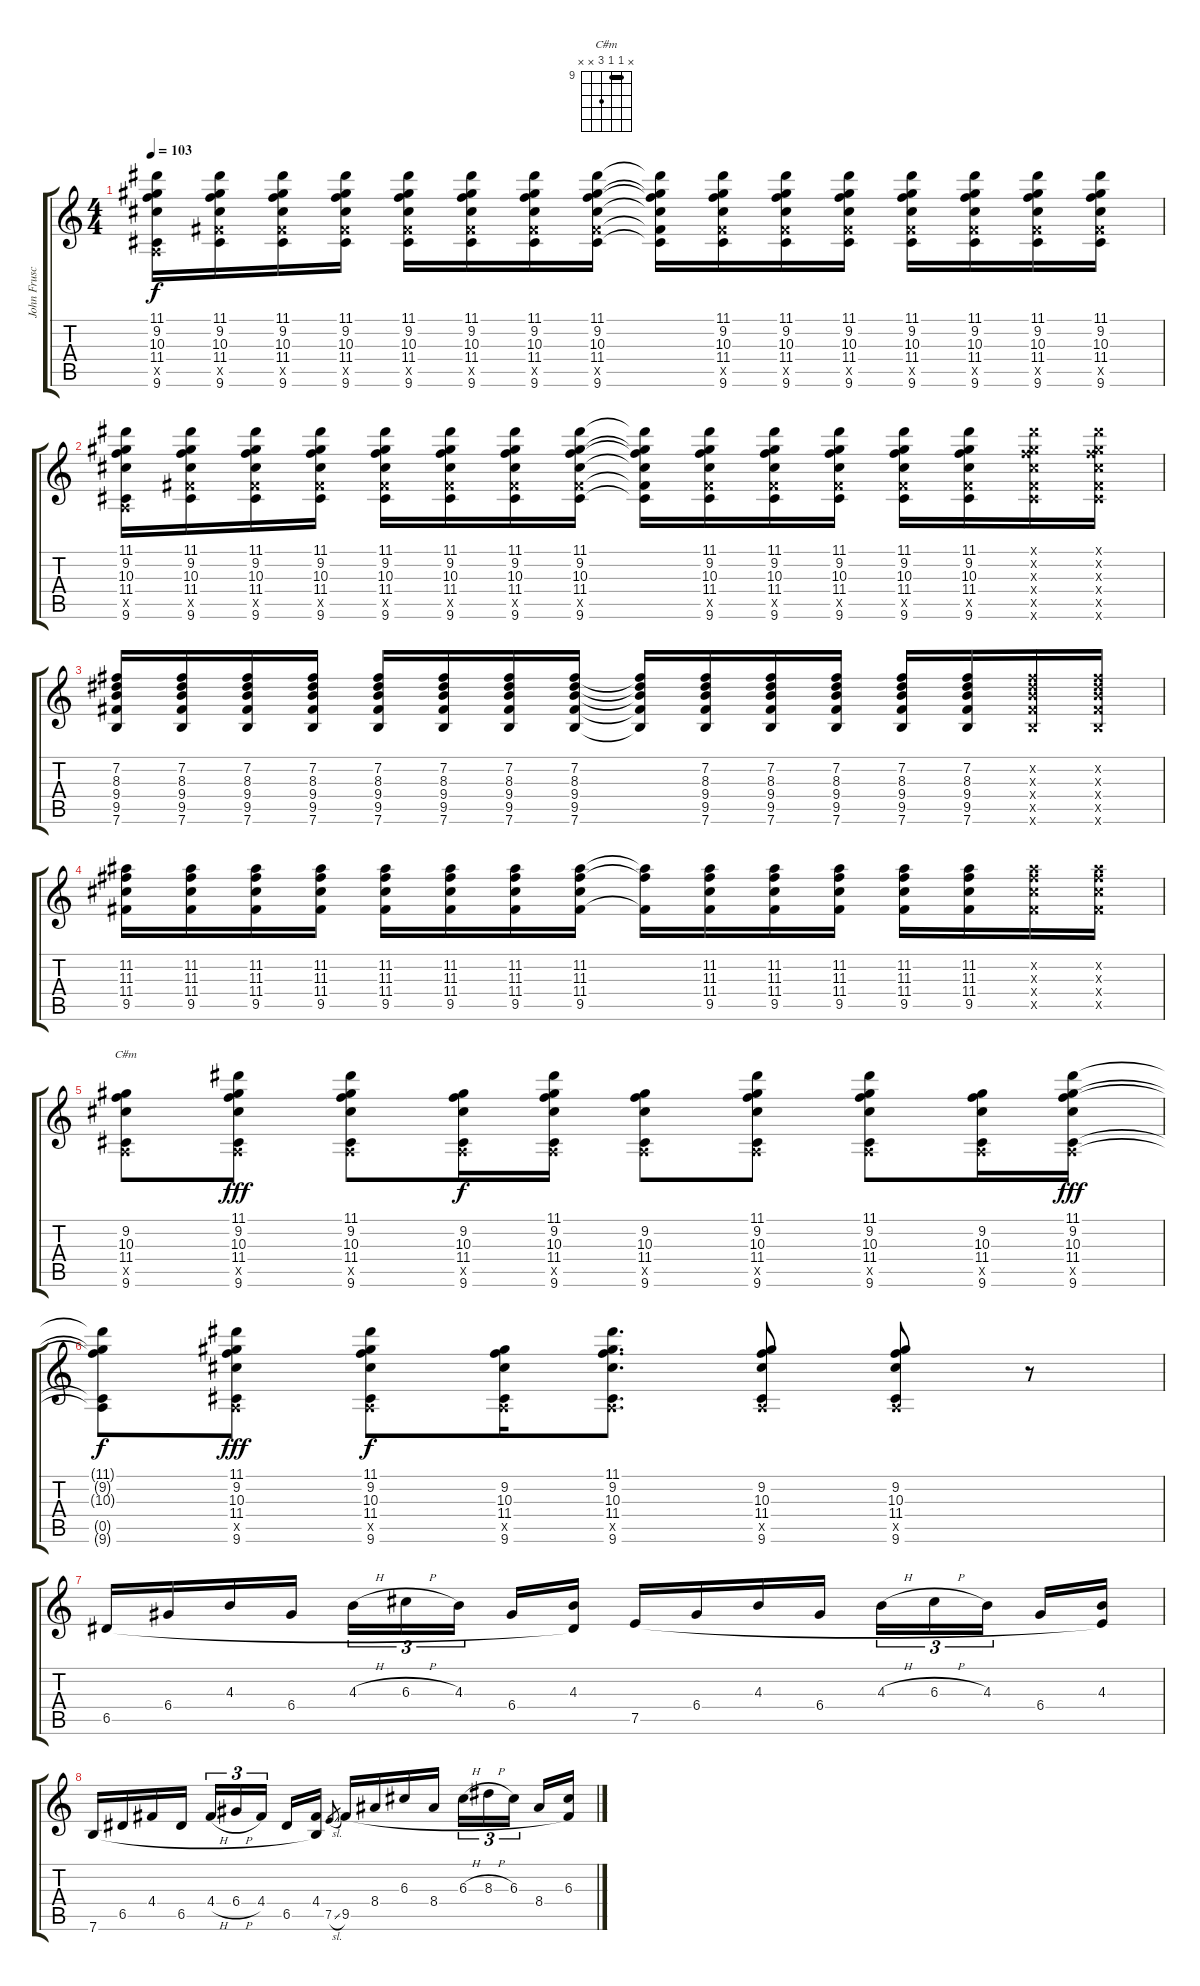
\track ("John Frusciante - Guitar" "John Frusc") {instrument electricguitarclean}
\staff {score tabs}
\tuning (E4 B3 G3 D3 A2 E2) {hide}
\chord ("C#m" x 9 9 11 x x) {firstfret 9 barre 9}
\ts (4 4)
\tempo 103
\clef g2
\ks c
(11.1 9.2 10.3 11.4 0.5{x} 9.6).16{dy f} (11.1 9.2 10.3 11.4 9.5{x} 9.6).16 (11.1 9.2 10.3 11.4 9.5{x} 9.6).16 (11.1 9.2 10.3 11.4 9.5{x} 9.6).16 (11.1 9.2 10.3 11.4 9.5{x} 9.6).16 (11.1 9.2 10.3 11.4 9.5{x} 9.6).16 (11.1 9.2 10.3 11.4 9.5{x} 9.6).16 (11.1 9.2 10.3 11.4 9.5{x} 9.6).16 (11.1{t} 9.2{t} 10.3{t} 11.4{t} 9.5{t} 9.6{t}).16 (11.1 9.2 10.3 11.4 9.5{x} 9.6).16 (11.1 9.2 10.3 11.4 9.5{x} 9.6).16 (11.1 9.2 10.3 11.4 9.5{x} 9.6).16 (11.1 9.2 10.3 11.4 9.5{x} 9.6).16 (11.1 9.2 10.3 11.4 9.5{x} 9.6).16 (11.1 9.2 10.3 11.4 9.5{x} 9.6).16 (11.1 9.2 10.3 11.4 9.5{x} 9.6).16 |
(11.1 9.2 10.3 11.4 0.5{x} 9.6).16 (11.1 9.2 10.3 11.4 9.5{x} 9.6).16 (11.1 9.2 10.3 11.4 9.5{x} 9.6).16 (11.1 9.2 10.3 11.4 9.5{x} 9.6).16 (11.1 9.2 10.3 11.4 9.5{x} 9.6).16 (11.1 9.2 10.3 11.4 9.5{x} 9.6).16 (11.1 9.2 10.3 11.4 9.5{x} 9.6).16 (11.1 9.2 10.3 11.4 9.5{x} 9.6).16 (11.1{t} 9.2{t} 10.3{t} 11.4{t} 9.5{t} 9.6{t}).16 (11.1 9.2 10.3 11.4 9.5{x} 9.6).16 (11.1 9.2 10.3 11.4 9.5{x} 9.6).16 (11.1 9.2 10.3 11.4 9.5{x} 9.6).16 (11.1 9.2 10.3 11.4 9.5{x} 9.6).16 (11.1 9.2 10.3 11.4 9.5{x} 9.6).16 (11.1{x} 9.2{x} 10.3{x} 11.4{x} 9.5{x} 9.6{x}).16 (11.1{x} 9.2{x} 10.3{x} 11.4{x} 9.5{x} 9.6{x}).16 |
(7.2 8.3 9.4 9.5 7.6).16 (7.2 8.3 9.4 9.5 7.6).16 (7.2 8.3 9.4 9.5 7.6).16 (7.2 8.3 9.4 9.5 7.6).16 (7.2 8.3 9.4 9.5 7.6).16 (7.2 8.3 9.4 9.5 7.6).16 (7.2 8.3 9.4 9.5 7.6).16 (7.2 8.3 9.4 9.5 7.6).16 (7.2{t} 8.3{t} 9.4{t} 9.5{t} 7.6{t}).16 (7.2 8.3 9.4 9.5 7.6).16 (7.2 8.3 9.4 9.5 7.6).16 (7.2 8.3 9.4 9.5 7.6).16 (7.2 8.3 9.4 9.5 7.6).16 (7.2 8.3 9.4 9.5 7.6).16 (7.2{x} 8.3{x} 9.4{x} 9.5{x} 7.6{x}).16 (7.2{x} 8.3{x} 9.4{x} 9.5{x} 7.6{x}).16 |
(11.2 11.3 11.4 9.5).16 (11.2 11.3 11.4 9.5).16 (11.2 11.3 11.4 9.5).16 (11.2 11.3 11.4 9.5).16 (11.2 11.3 11.4 9.5).16 (11.2 11.3 11.4 9.5).16 (11.2 11.3 11.4 9.5).16 (11.2 11.3 11.4 9.5).16 (11.2{t} 11.3{t} 9.5{t}).16 (11.2 11.3 11.4 9.5).16 (11.2 11.3 11.4 9.5).16 (11.2 11.3 11.4 9.5).16 (11.2 11.3 11.4 9.5).16 (11.2 11.3 11.4 9.5).16 (11.2{x} 11.3{x} 11.4{x} 9.5{x}).16 (11.2{x} 11.3{x} 11.4{x} 9.5{x}).16 |
(9.2 10.3 11.4 0.5{x} 9.6).8{ch "C#m"} (11.1 9.2 10.3 11.4 0.5{x} 9.6).8{dy fff} (11.1 9.2 10.3 11.4 0.5{x} 9.6).8 (9.2 10.3 11.4 0.5{x} 9.6).16{dy f} (11.1 9.2 10.3 11.4 0.5{x} 9.6).16 (9.2 10.3 11.4 0.5{x} 9.6).8 (11.1 9.2 10.3 11.4 0.5{x} 9.6).8 (11.1 9.2 10.3 11.4 0.5{x} 9.6).8 (9.2 10.3 11.4 0.5{x} 9.6).16 (11.1 9.2 10.3 11.4 0.5{x} 9.6).16{dy fff} |
(11.1{t} 9.2{t} 10.3{t} 0.5{t} 9.6{t}).8{dy f} (11.1 9.2 10.3 11.4 0.5{x} 9.6).8{dy fff} (11.1 9.2 10.3 11.4 0.5{x} 9.6).8{dy f} (9.2 10.3 11.4 0.5{x} 9.6).16 (11.1 9.2 10.3 11.4 0.5{x} 9.6).8{d} (9.2 10.3 11.4 0.5{x} 9.6).8 (9.2 10.3 11.4 0.5{x} 9.6).8 r.8 |
6.5.16 6.4.16 4.3.16 6.4.16 4.3{h}.16{tu (3 2)} 6.3{h}.16{tu (3 2)} 4.3.16{tu (3 2) beam splitsecondary} 6.4.16 (4.3 6.5{t}).16 7.5.16 6.4.16 4.3.16 6.4.16 4.3{h}.16{tu (3 2)} 6.3{h}.16{tu (3 2)} 4.3.16{tu (3 2) beam splitsecondary} 6.4.16 (4.3 7.5{t}).16 |
7.6.16 6.5.16 4.4.16 6.5.16 4.4{h}.16{tu (3 2)} 6.4{h}.16{tu (3 2)} 4.4.16{tu (3 2) beam splitsecondary} 6.5.16 (4.4 7.6{t}).16 7.5{sl}.8{gr} 9.5.16 8.4.16 6.3.16 8.4.16 6.3{h}.16{tu (3 2)} 8.3{h}.16{tu (3 2)} 6.3.16{tu (3 2) beam splitsecondary} 8.4.16 (6.3 9.5{t}).16
